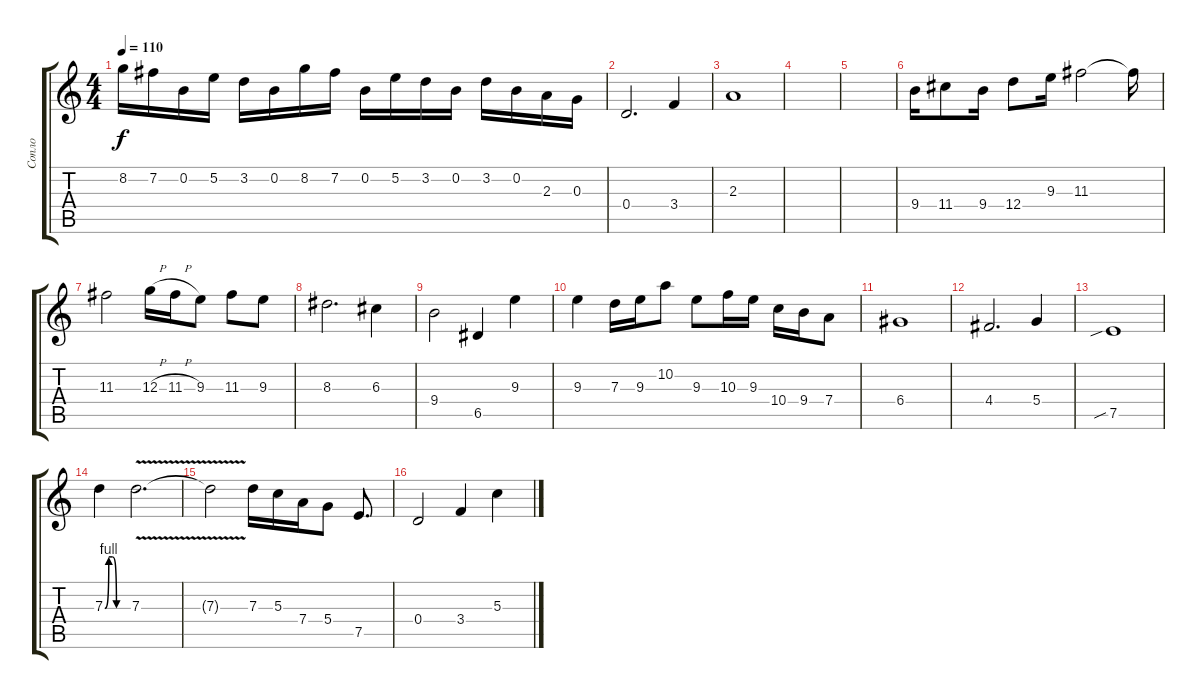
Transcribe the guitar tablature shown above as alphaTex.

\track ("Сопло" "Сопло") {instrument distortionguitar}
\staff {score tabs}
\tuning (E4 B3 G3 D3 A2 E2) {hide}
\ts (4 4)
\tempo 110
\clef g2
\ks c
8.2.16{dy f} 7.2.16 0.2.16 5.2.16 3.2.16 0.2.16 8.2.16 7.2.16 0.2.16 5.2.16 3.2.16 0.2.16 3.2.16 0.2.16 2.3.16 0.3.16 |
0.4.2{d} 3.4.4 |
2.3.1 |
|
|
9.4.16 11.4.8 9.4.16 12.4.8 9.3.16 11.3.2 11.3{t}.16 |
11.3.2 12.3{h}.16 11.3{h}.16 9.3.8 11.3.8 9.3.8 |
8.3.2{d} 6.3.4 |
9.4.2 6.5.4 9.3.4 |
9.3.4 7.3.16 9.3.16 10.2.8 9.3.8 10.3.16 9.3.16 10.4.16 9.4.16 7.4.8 |
6.4.1 |
4.4.2{d} 5.4.4 |
7.5{sib}.1 |
7.3{be (custom 0 0 10 4 20 4 30 0 60 0)}.4 7.3{v}.2{d} |
7.3{t}.2 7.3.16 5.3.16 7.4.16 5.4.8 7.5.8{d} |
0.4.2 3.4.4 5.3.4
